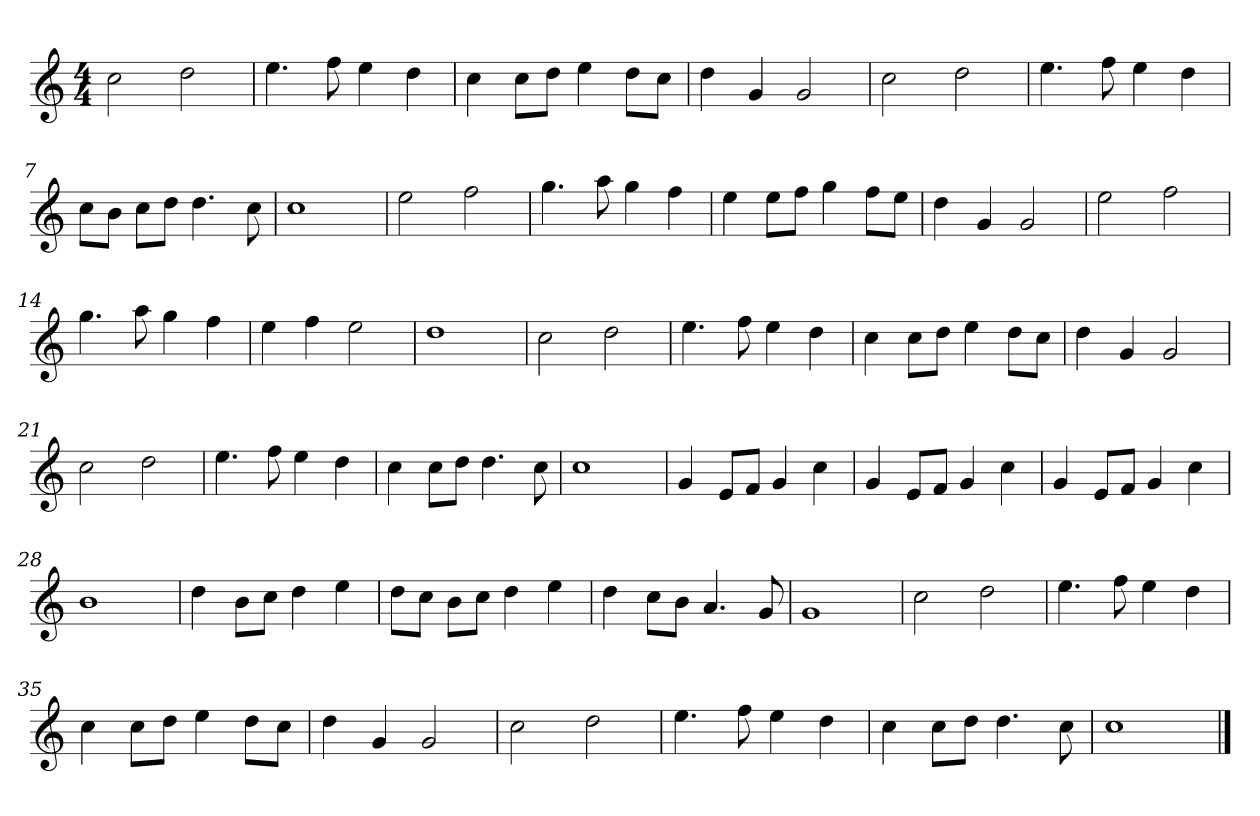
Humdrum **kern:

**kern
*part1
*staff1
*k[]
*M4/4
*MM120
=1
2cc
2dd
=2
4.ee
8ff
4ee
4dd
=3
4cc
8ccL
8ddJ
4ee
8ddL
8ccJ
=4
4dd
4g
2g
=5
2cc
2dd
=6
4.ee
8ff
4ee
4dd
=7
8ccL
8bJ
8ccL
8ddJ
4.dd
8cc
=8
1cc
=9
2ee
2ff
=10
4.gg
8aa
4gg
4ff
=11
4ee
8eeL
8ffJ
4gg
8ffL
8eeJ
=12
4dd
4g
2g
=13
2ee
2ff
=14
4.gg
8aa
4gg
4ff
=15
4ee
4ff
2ee
=16
1dd
=17
2cc
2dd
=18
4.ee
8ff
4ee
4dd
=19
4cc
8ccL
8ddJ
4ee
8ddL
8ccJ
=20
4dd
4g
2g
=21
2cc
2dd
=22
4.ee
8ff
4ee
4dd
=23
4cc
8ccL
8ddJ
4.dd
8cc
=24
1cc
=25
4g
8eL
8fJ
4g
4cc
=26
4g
8eL
8fJ
4g
4cc
=27
4g
8eL
8fJ
4g
4cc
=28
1b
=29
4dd
8bL
8ccJ
4dd
4ee
=30
8ddL
8ccJ
8bL
8ccJ
4dd
4ee
=31
4dd
8ccL
8bJ
4.a
8g
=32
1g
=33
2cc
2dd
=34
4.ee
8ff
4ee
4dd
=35
4cc
8ccL
8ddJ
4ee
8ddL
8ccJ
=36
4dd
4g
2g
=37
2cc
2dd
=38
4.ee
8ff
4ee
4dd
=39
4cc
8ccL
8ddJ
4.dd
8cc
=40
1cc
==
*-
